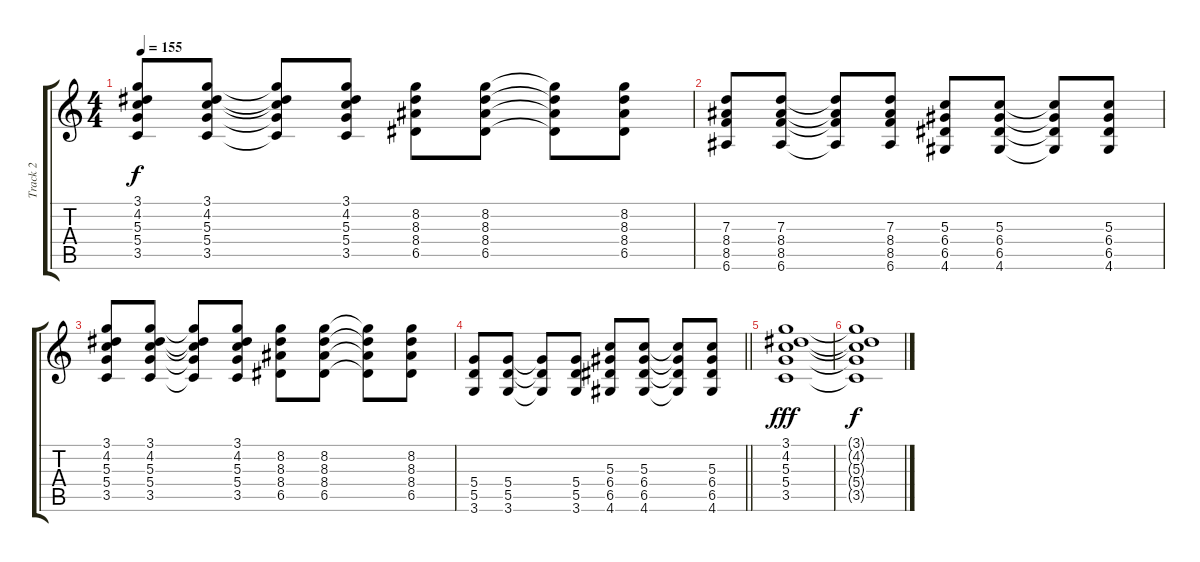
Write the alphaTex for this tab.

\track ("Track 2" "Track 2") {instrument overdrivenguitar}
\staff {score tabs}
\tuning (E4 B3 G3 D3 A2 E2) {hide}
\ts (4 4)
\tempo 155
\clef g2
\ks c
(3.1 4.2 5.3 5.4 3.5).8{dy f} (3.1 4.2 5.3 5.4 3.5).8 (3.1{t} 4.2{t} 5.3{t} 5.4{t} 3.5{t}).8 (3.1 4.2 5.3 5.4 3.5).8 (8.2 8.3 8.4 6.5).8 (8.2 8.3 8.4 6.5).8 (8.2{t} 8.3{t} 8.4{t} 6.5{t}).8 (8.2 8.3 8.4 6.5).8 |
(7.3 8.4 8.5 6.6).8 (7.3 8.4 8.5 6.6).8 (7.3{t} 8.4{t} 8.5{t} 6.6{t}).8 (7.3 8.4 8.5 6.6).8 (5.3 6.4 6.5 4.6).8 (5.3 6.4 6.5 4.6).8 (5.3{t} 6.4{t} 6.5{t} 4.6{t}).8 (5.3 6.4 6.5 4.6).8 |
(3.1 4.2 5.3 5.4 3.5).8 (3.1 4.2 5.3 5.4 3.5).8 (3.1{t} 4.2{t} 5.3{t} 5.4{t} 3.5{t}).8 (3.1 4.2 5.3 5.4 3.5).8 (8.2 8.3 8.4 6.5).8 (8.2 8.3 8.4 6.5).8 (8.2{t} 8.3{t} 8.4{t} 6.5{t}).8 (8.2 8.3 8.4 6.5).8 |
\barLineRight lightlight
(5.4 5.5 3.6).8 (5.4 5.5 3.6).8 (5.4{t} 5.5{t} 3.6{t}).8 (5.4 5.5 3.6).8 (5.3 6.4 6.5 4.6).8 (5.3 6.4 6.5 4.6).8 (5.3{t} 6.4{t} 6.5{t} 4.6{t}).8 (5.3 6.4 6.5 4.6).8 |
(3.1 4.2 5.3 5.4 3.5).1{dy fff} |
(3.1{t} 4.2{t} 5.3{t} 5.4{t} 3.5{t}).1{dy f}
